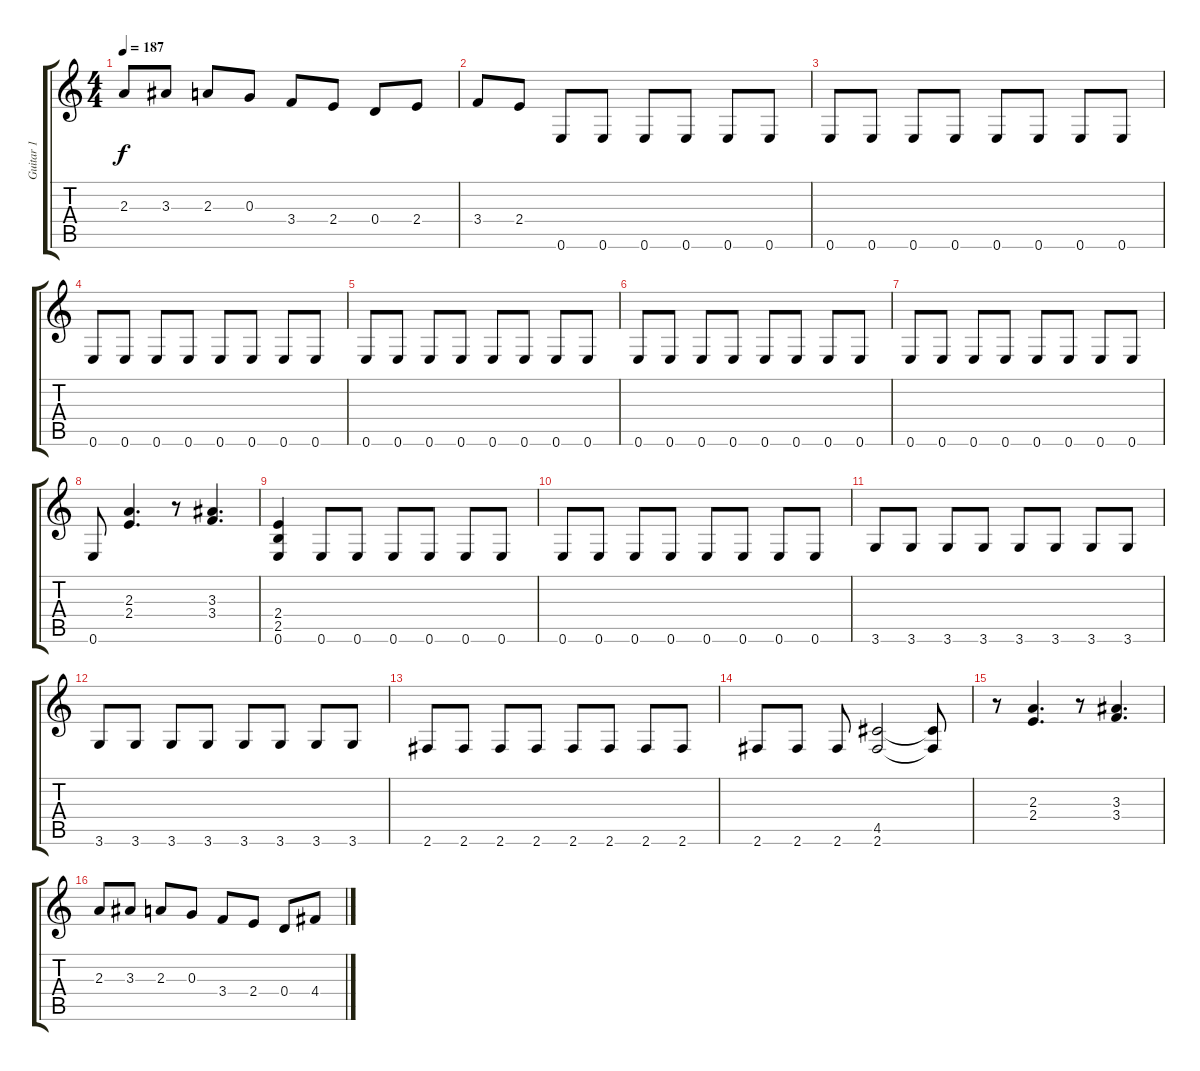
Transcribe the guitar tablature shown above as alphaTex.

\track ("Guitar 1" "Guitar 1") {instrument distortionguitar}
\staff {score tabs}
\tuning (E4 B3 G3 D3 A2 E2) {hide}
\ts (4 4)
\tempo 187
\clef g2
\ks c
2.3.8{dy f} 3.3.8 2.3.8 0.3.8 3.4.8 2.4.8 0.4.8 2.4.8 |
3.4.8 2.4.8 0.6.8 0.6.8 0.6.8 0.6.8 0.6.8 0.6.8 |
0.6.8 0.6.8 0.6.8 0.6.8 0.6.8 0.6.8 0.6.8 0.6.8 |
0.6.8 0.6.8 0.6.8 0.6.8 0.6.8 0.6.8 0.6.8 0.6.8 |
0.6.8 0.6.8 0.6.8 0.6.8 0.6.8 0.6.8 0.6.8 0.6.8 |
0.6.8 0.6.8 0.6.8 0.6.8 0.6.8 0.6.8 0.6.8 0.6.8 |
0.6.8 0.6.8 0.6.8 0.6.8 0.6.8 0.6.8 0.6.8 0.6.8 |
0.6.8 (2.3 2.4).4{d} r.8 (3.3 3.4).4{d} |
(2.4 2.5 0.6).4 0.6.8 0.6.8 0.6.8 0.6.8 0.6.8 0.6.8 |
0.6.8 0.6.8 0.6.8 0.6.8 0.6.8 0.6.8 0.6.8 0.6.8 |
3.6.8 3.6.8 3.6.8 3.6.8 3.6.8 3.6.8 3.6.8 3.6.8 |
3.6.8 3.6.8 3.6.8 3.6.8 3.6.8 3.6.8 3.6.8 3.6.8 |
2.6.8 2.6.8 2.6.8 2.6.8 2.6.8 2.6.8 2.6.8 2.6.8 |
2.6.8 2.6.8 2.6.8 (4.5 2.6).2 (4.5{t} 2.6{t}).8 |
r.8 (2.3 2.4).4{d} r.8 (3.3 3.4).4{d} |
2.3.8 3.3.8 2.3.8 0.3.8 3.4.8 2.4.8 0.4.8 4.4.8
